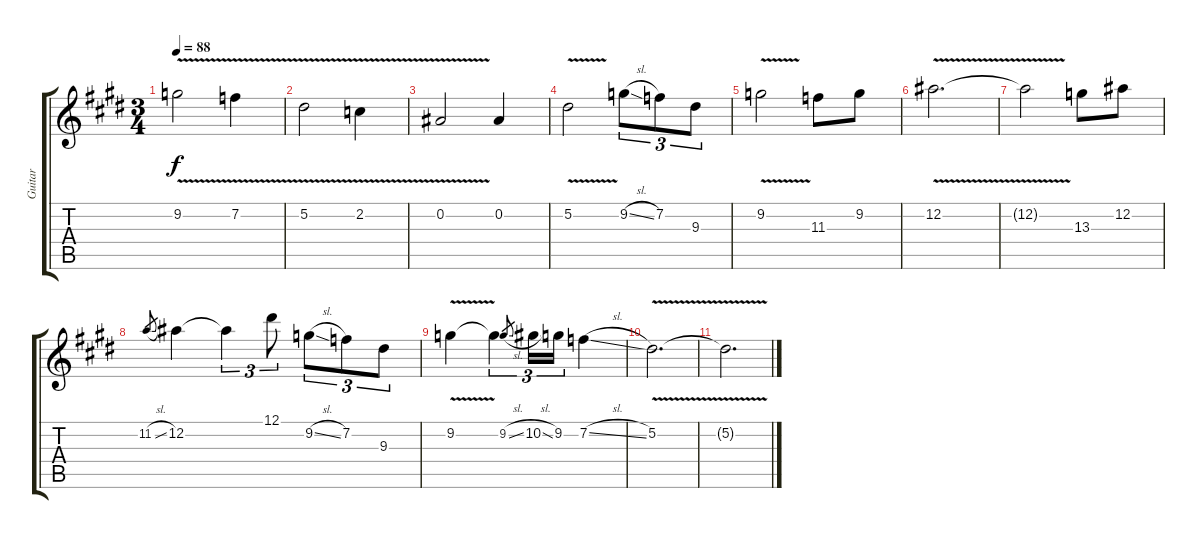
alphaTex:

\track ("Guitar" "Guitar") {instrument overdrivenguitar}
\staff {score tabs}
\tuning (Eb4 Bb3 Gb3 Db3 Ab2 Eb2) {hide}
\ts (3 4)
\tempo 88
\clef g2
\ks c#minor
9.2{v}.2{dy f} 7.2{v}.4 |
\ks e
5.2{v}.2 2.2{v}.4 |
\ks c#minor
0.2{v}.2 0.2.4 |
5.2{v}.2 9.2{sl}.8{tu (3 2)} 7.2.8{tu (3 2)} 9.3.8{tu (3 2)} |
9.2{v}.2 11.3.8 9.2.8 |
\ks e
12.2{v}.2{d} |
\ks c#minor
12.2{v t}.2 13.3.8 12.2.8 |
11.2{sl}.8{gr} 12.2.4 12.2{t}.4{tu (3 2)} 12.1.8{tu (3 2)} 9.2{sl}.8{tu (3 2)} 7.2.8{tu (3 2)} 9.3.8{tu (3 2)} |
\ks e
9.2{v}.4 9.2{t}.4{tu (3 2)} 9.2{sl}.8{gr} 10.2{sl}.16{tu (3 2)} 9.2.16{tu (3 2)} 7.2{sl}.4 |
\ks c#minor
5.2{v}.2{d} |
5.2{v t}.2{d}
